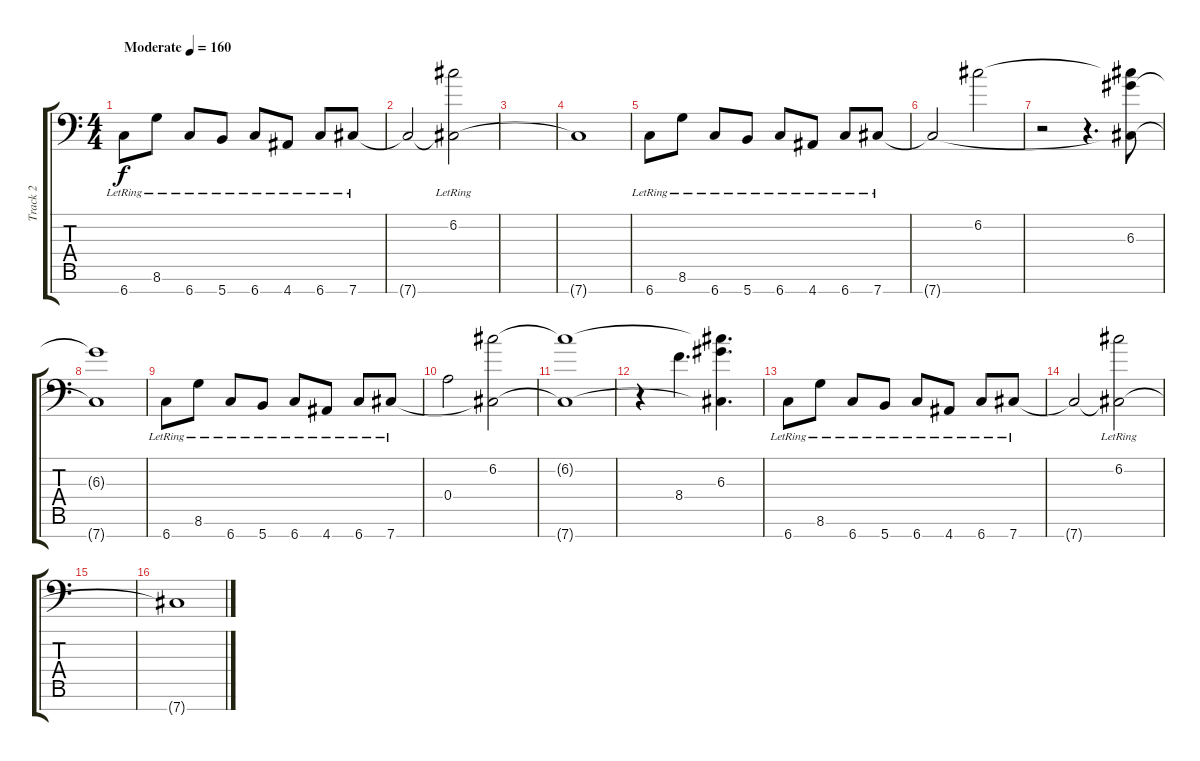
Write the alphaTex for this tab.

\track ("Track 2" "Track 2") {instrument electricguitarclean}
\staff {score tabs}
\tuning (B3 G3 D3 A2 E2 B1 Gb1) {hide}
\ts (4 4)
\tempo (160 "Moderate")
\clef f4
\ks c
6.7{lr}.8{dy f instrument electricguitarclean} 8.6{lr}.8 6.7{lr}.8 5.7{lr}.8 6.7{lr}.8 4.7{lr}.8 6.7{lr}.8 7.7{lr}.8 |
7.7{t}.2 (6.2{lr} 7.7{t}).2 |
|
7.7{t}.1 |
6.7{lr}.8 8.6{lr}.8 6.7{lr}.8 5.7{lr}.8 6.7{lr}.8 4.7{lr}.8 6.7{lr}.8 7.7{lr}.8 |
7.7{t}.2 6.2.2 |
r.2 r.4{d} (6.2{t} 6.3 7.7{t}).8 |
(6.3{t} 7.7{t}).1 |
6.7{lr}.8 8.6{lr}.8 6.7{lr}.8 5.7{lr}.8 6.7{lr}.8 4.7{lr}.8 6.7{lr}.8 7.7{lr}.8 |
0.4.2 (6.2 7.7{t}).2 |
(6.2{t} 7.7{t}).1 |
r.4 8.4.4{d} (6.2{t} 6.3 7.7{t}).4{d} |
6.7{lr}.8 8.6{lr}.8 6.7{lr}.8 5.7{lr}.8 6.7{lr}.8 4.7{lr}.8 6.7{lr}.8 7.7{lr}.8 |
7.7{t}.2 (6.2{lr} 7.7{t}).2 |
|
7.7{t}.1
